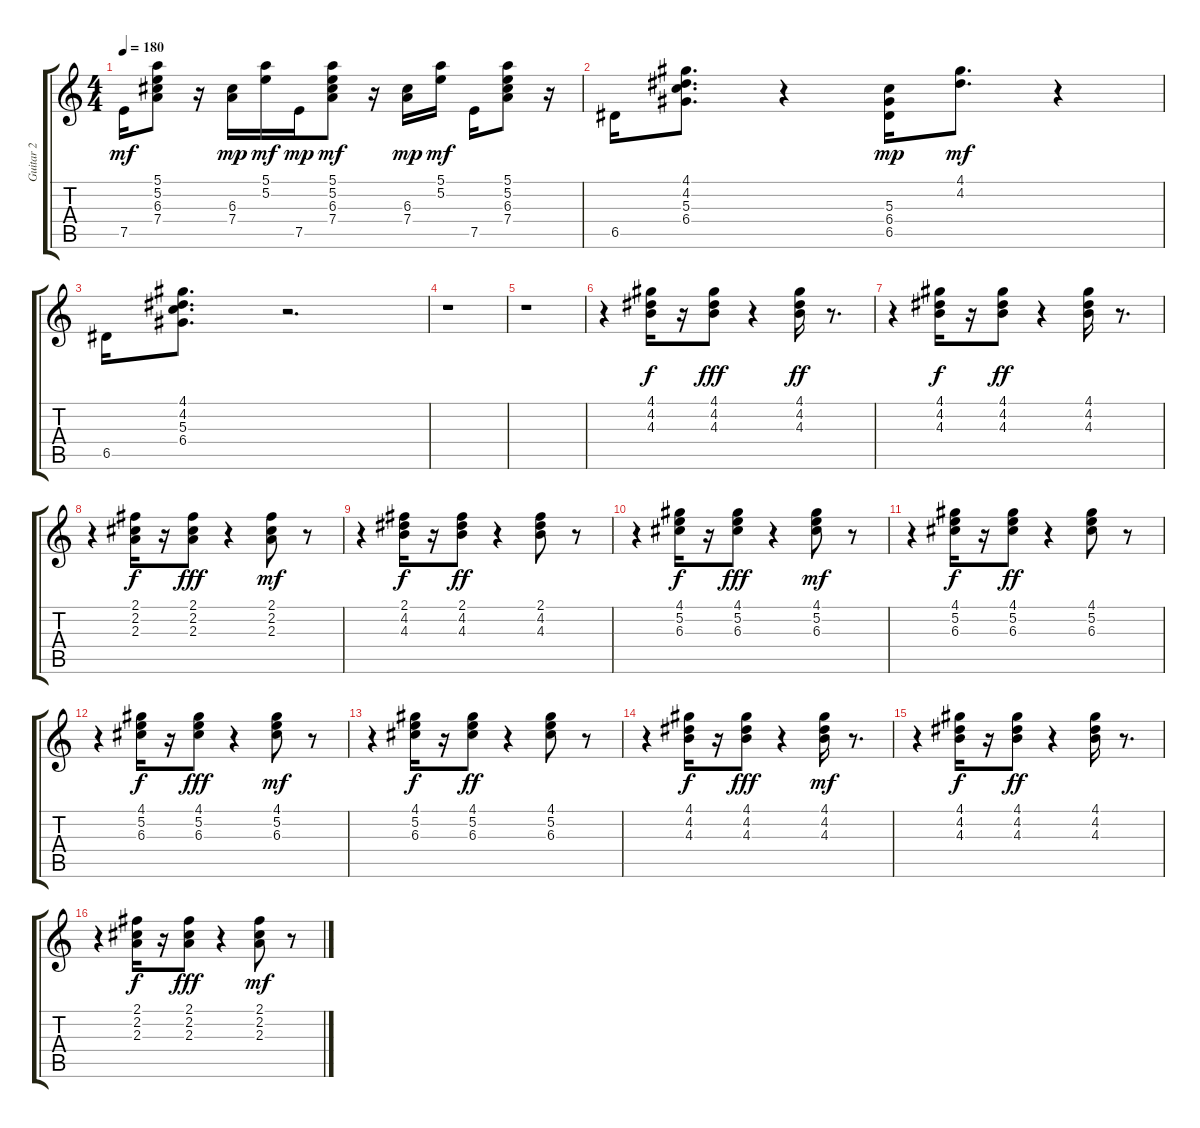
\track ("Guitar 2" "Guitar 2") {instrument electricguitarclean}
\staff {score tabs}
\tuning (E4 B3 G3 D3 A2 E2) {hide}
\ts (4 4)
\tempo 180
\clef g2
\ks c
7.5.16{dy mf} (5.1 5.2 6.3 7.4).8 r.16 (6.3 7.4).16{dy mp} (5.1 5.2).16{dy mf} 7.5.16{dy mp} (5.1 5.2 6.3 7.4).8{dy mf} r.16 (6.3 7.4).16{dy mp} (5.1 5.2).16{dy mf} 7.5.16 (5.1 5.2 6.3 7.4).8 r.16 |
6.5.16 (4.1 4.2 5.3 6.4).8{d} r.4 (5.3 6.4 6.5).16{dy mp} (4.1 4.2).8{d dy mf} r.4 |
6.5.16 (4.1 4.2 5.3 6.4).8{d} r.2{d} |
r.1 |
r.1 |
r.4 (4.1 4.2 4.3).16{dy f} r.16 (4.1 4.2 4.3).8{dy fff} r.4 (4.1 4.2 4.3).16{dy ff} r.8{d} |
r.4 (4.1 4.2 4.3).16{dy f} r.16 (4.1 4.2 4.3).8{dy ff} r.4 (4.1 4.2 4.3).16 r.8{d} |
r.4 (2.1 2.2 2.3).16{dy f} r.16 (2.1 2.2 2.3).8{dy fff} r.4 (2.1 2.2 2.3).8{dy mf} r.8 |
r.4 (2.1 4.2 4.3).16{dy f} r.16 (2.1 4.2 4.3).8{dy ff} r.4 (2.1 4.2 4.3).8 r.8 |
r.4 (4.1 5.2 6.3).16{dy f} r.16 (4.1 5.2 6.3).8{dy fff} r.4 (4.1 5.2 6.3).8{dy mf} r.8 |
r.4 (4.1 5.2 6.3).16{dy f} r.16 (4.1 5.2 6.3).8{dy ff} r.4 (4.1 5.2 6.3).8 r.8 |
r.4 (4.1 5.2 6.3).16{dy f} r.16 (4.1 5.2 6.3).8{dy fff} r.4 (4.1 5.2 6.3).8{dy mf} r.8 |
r.4 (4.1 5.2 6.3).16{dy f} r.16 (4.1 5.2 6.3).8{dy ff} r.4 (4.1 5.2 6.3).8 r.8 |
r.4 (4.1 4.2 4.3).16{dy f} r.16 (4.1 4.2 4.3).8{dy fff} r.4 (4.1 4.2 4.3).16{dy mf} r.8{d} |
r.4 (4.1 4.2 4.3).16{dy f} r.16 (4.1 4.2 4.3).8{dy ff} r.4 (4.1 4.2 4.3).16 r.8{d} |
r.4 (2.1 2.2 2.3).16{dy f} r.16 (2.1 2.2 2.3).8{dy fff} r.4 (2.1 2.2 2.3).8{dy mf} r.8
